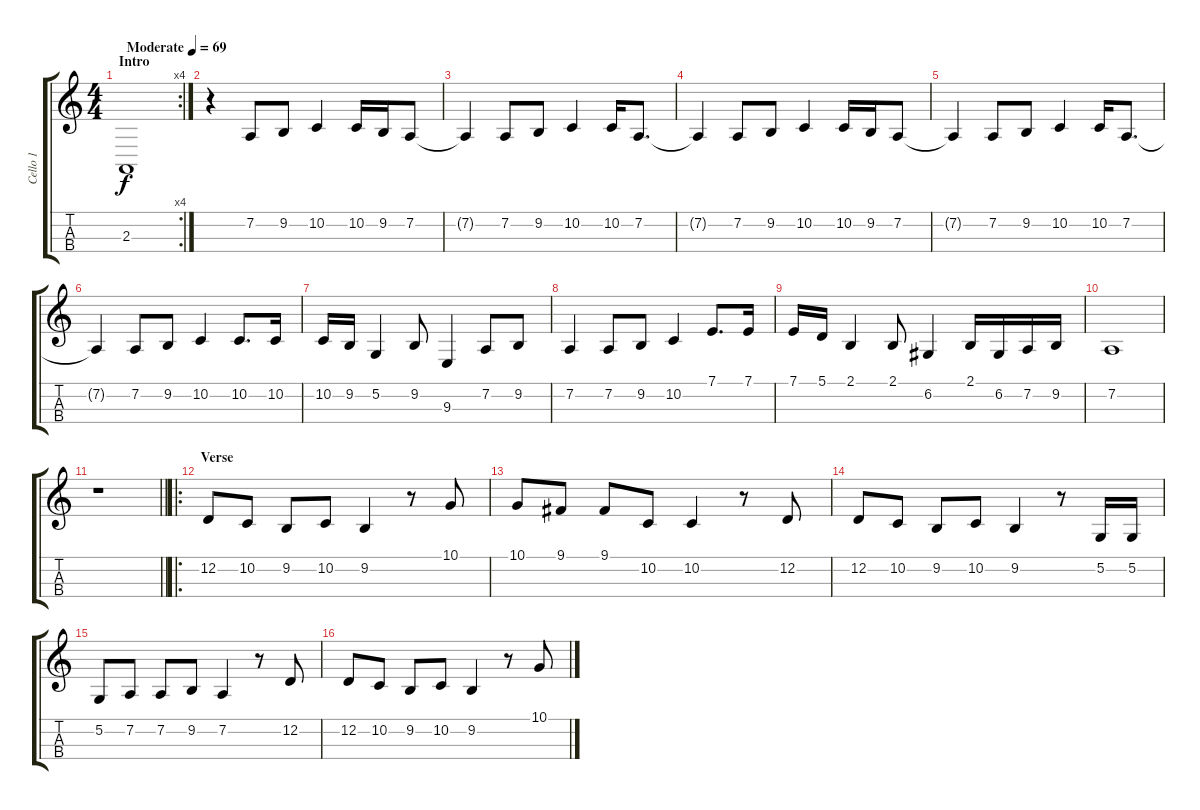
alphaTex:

\track ("Cello 1" "Cello 1") {instrument cello}
\staff {score tabs}
\tuning (A3 D3 G2 C2) {hide}
\rc 4
\ts (4 4)
\section ("" "Intro")
\tempo (69 "Moderate")
\clef g2
\ks c
2.3.1{dy f instrument pizzicatostrings} |
r.4{instrument cello} 7.2.8 9.2.8 10.2.4 10.2.16 9.2.16 7.2.8 |
7.2{t}.4 7.2.8 9.2.8 10.2.4 10.2.16 7.2.8{d} |
7.2{t}.4 7.2.8 9.2.8 10.2.4 10.2.16 9.2.16 7.2.8 |
7.2{t}.4 7.2.8 9.2.8 10.2.4 10.2.16 7.2.8{d} |
7.2{t}.4 7.2.8 9.2.8 10.2.4 10.2.8{d} 10.2.16 |
10.2.16 9.2.16 5.2.4 9.2.8 9.3.4 7.2.8 9.2.8 |
7.2.4 7.2.8 9.2.8 10.2.4 7.1.8{d} 7.1.16 |
7.1.16 5.1.16 2.1.4 2.1.8 6.2.4 2.1.16 6.2.16 7.2.16 9.2.16 |
7.2.1 |
\barLineRight lightlight
r.1 |
\ro
\section ("" "Verse")
12.2.8 10.2.8 9.2.8 10.2.8 9.2.4 r.8 10.1.8 |
10.1.8 9.1.8 9.1.8 10.2.8 10.2.4 r.8 12.2.8 |
12.2.8 10.2.8 9.2.8 10.2.8 9.2.4 r.8 5.2.16 5.2.16 |
5.2.8 7.2.8 7.2.8 9.2.8 7.2.4 r.8 12.2.8 |
12.2.8 10.2.8 9.2.8 10.2.8 9.2.4 r.8 10.1.8
